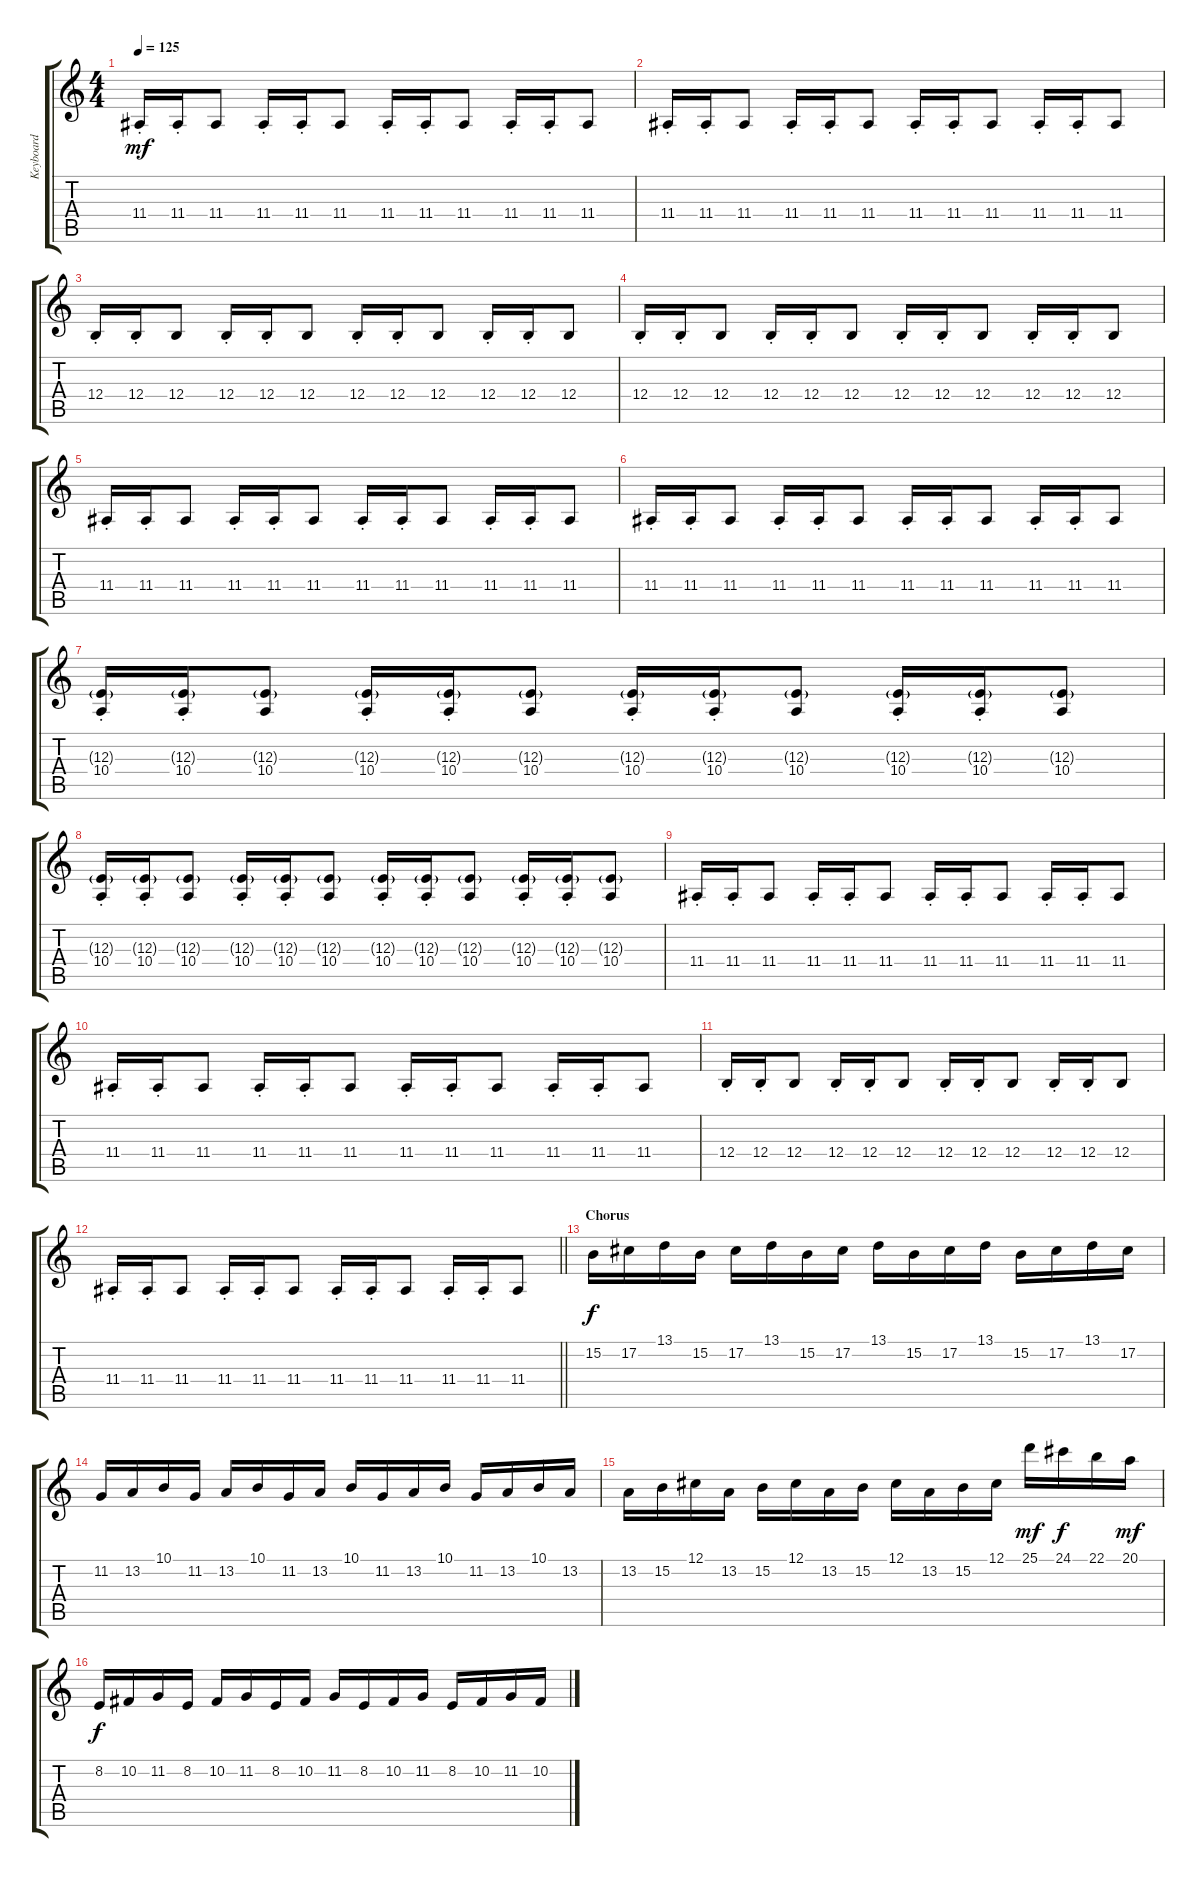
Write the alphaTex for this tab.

\track ("Keyboard" "Keyboard") {instrument lead2sawtooth}
\staff {score tabs}
\tuning (Db4 Ab3 E3 B2 Gb2 B1) {hide}
\ts (4 4)
\tempo 125
\clef g2
\ks c
11.4{st}.16{dy mf} 11.4{st}.16 11.4.8 11.4{st}.16 11.4{st}.16 11.4.8 11.4{st}.16 11.4{st}.16 11.4.8 11.4{st}.16 11.4{st}.16 11.4.8 |
11.4{st}.16 11.4{st}.16 11.4.8 11.4{st}.16 11.4{st}.16 11.4.8 11.4{st}.16 11.4{st}.16 11.4.8 11.4{st}.16 11.4{st}.16 11.4.8 |
12.4{st}.16 12.4{st}.16 12.4.8 12.4{st}.16 12.4{st}.16 12.4.8 12.4{st}.16 12.4{st}.16 12.4.8 12.4{st}.16 12.4{st}.16 12.4.8 |
12.4{st}.16 12.4{st}.16 12.4.8 12.4{st}.16 12.4{st}.16 12.4.8 12.4{st}.16 12.4{st}.16 12.4.8 12.4{st}.16 12.4{st}.16 12.4.8 |
11.4{st}.16 11.4{st}.16 11.4.8 11.4{st}.16 11.4{st}.16 11.4.8 11.4{st}.16 11.4{st}.16 11.4.8 11.4{st}.16 11.4{st}.16 11.4.8 |
11.4{st}.16 11.4{st}.16 11.4.8 11.4{st}.16 11.4{st}.16 11.4.8 11.4{st}.16 11.4{st}.16 11.4.8 11.4{st}.16 11.4{st}.16 11.4.8 |
(12.3{g st} 10.4{st}).16 (12.3{g st} 10.4{st}).16 (12.3{g} 10.4).8 (12.3{g st} 10.4{st}).16 (12.3{g st} 10.4{st}).16 (12.3{g} 10.4).8 (12.3{g st} 10.4{st}).16 (12.3{g st} 10.4{st}).16 (12.3{g} 10.4).8 (12.3{g st} 10.4{st}).16 (12.3{g st} 10.4{st}).16 (12.3{g} 10.4).8 |
(12.3{g st} 10.4{st}).16 (12.3{g st} 10.4{st}).16 (12.3{g} 10.4).8 (12.3{g st} 10.4{st}).16 (12.3{g st} 10.4{st}).16 (12.3{g} 10.4).8 (12.3{g st} 10.4{st}).16 (12.3{g st} 10.4{st}).16 (12.3{g} 10.4).8 (12.3{g st} 10.4{st}).16 (12.3{g st} 10.4{st}).16 (12.3{g} 10.4).8 |
11.4{st}.16 11.4{st}.16 11.4.8 11.4{st}.16 11.4{st}.16 11.4.8 11.4{st}.16 11.4{st}.16 11.4.8 11.4{st}.16 11.4{st}.16 11.4.8 |
11.4{st}.16 11.4{st}.16 11.4.8 11.4{st}.16 11.4{st}.16 11.4.8 11.4{st}.16 11.4{st}.16 11.4.8 11.4{st}.16 11.4{st}.16 11.4.8 |
12.4{st}.16{volume 11} 12.4{st}.16 12.4.8 12.4{st}.16 12.4{st}.16 12.4.8 12.4{st}.16 12.4{st}.16 12.4.8 12.4{st}.16 12.4{st}.16 12.4.8 |
\barLineRight lightlight
11.4{st}.16 11.4{st}.16 11.4.8 11.4{st}.16 11.4{st}.16 11.4.8 11.4{st}.16 11.4{st}.16 11.4.8 11.4{st}.16 11.4{st}.16 11.4.8 |
\section ("" "Chorus")
15.2.16{dy f volume 9} 17.2.16 13.1.16 15.2.16 17.2.16 13.1.16 15.2.16 17.2.16 13.1.16 15.2.16 17.2.16 13.1.16 15.2.16 17.2.16 13.1.16 17.2.16 |
11.2.16 13.2.16 10.1.16 11.2.16 13.2.16 10.1.16 11.2.16 13.2.16 10.1.16 11.2.16 13.2.16 10.1.16 11.2.16 13.2.16 10.1.16 13.2.16 |
13.2.16 15.2.16 12.1.16 13.2.16 15.2.16 12.1.16 13.2.16 15.2.16 12.1.16 13.2.16 15.2.16 12.1.16 25.1.16{dy mf} 24.1.16{dy f} 22.1.16 20.1.16{dy mf} |
8.2.16{dy f} 10.2.16 11.2.16 8.2.16 10.2.16 11.2.16 8.2.16 10.2.16 11.2.16 8.2.16 10.2.16 11.2.16 8.2.16 10.2.16 11.2.16 10.2.16
